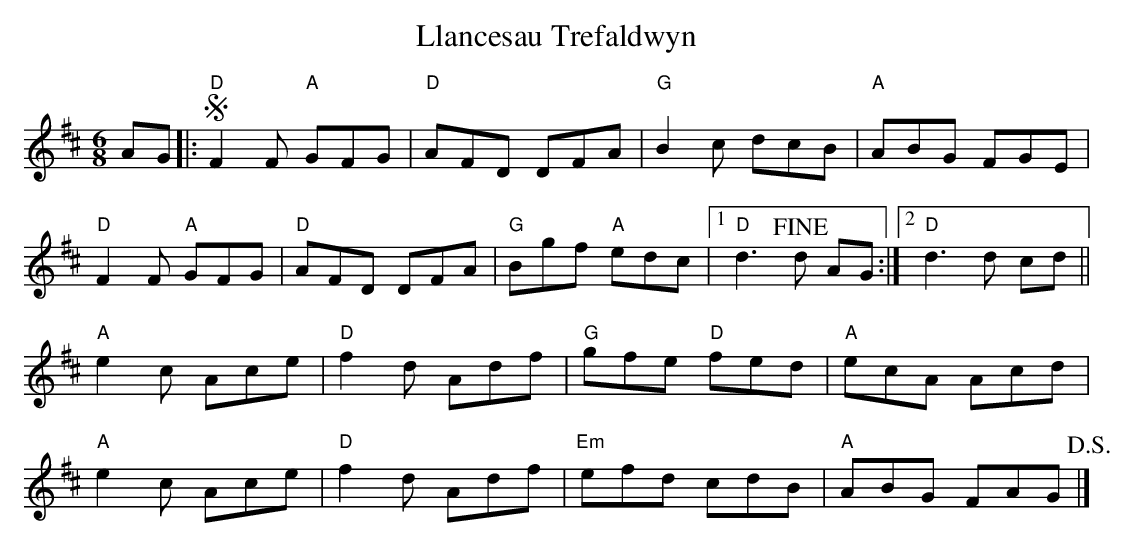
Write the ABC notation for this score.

X:1
T:Llancesau Trefaldwyn
L:1/4
M:6/8
K:D
V:1
A/G/ |:S "D" F F/ "A" G/F/G/ | "D" A/F/D/ D/F/A/ | "G" B c/ d/c/B/ |  "A" A/B/G/ F/G/E/ |
"D" F F/ "A" G/F/G/ | "D" A/F/D/ D/F/A/ | "G" B/g/f/ "A" e/d/c/ |1  "D" d3/2!fine! d/ A/G/ :|2 "D" d3/2 d/ c/d/ ||
"A" e c/ A/c/e/ | "D" f d/ A/d/f/ |  "G" g/f/e/ "D" f/e/d/ | "A" e/c/A/ A/c/d/ |
"A" e c/ A/c/e/ | "D" f d/ A/d/f/ |  "Em" e/f/d/ c/d/B/ | "A" A/B/G/ F/A/G/!D.S.! |]
